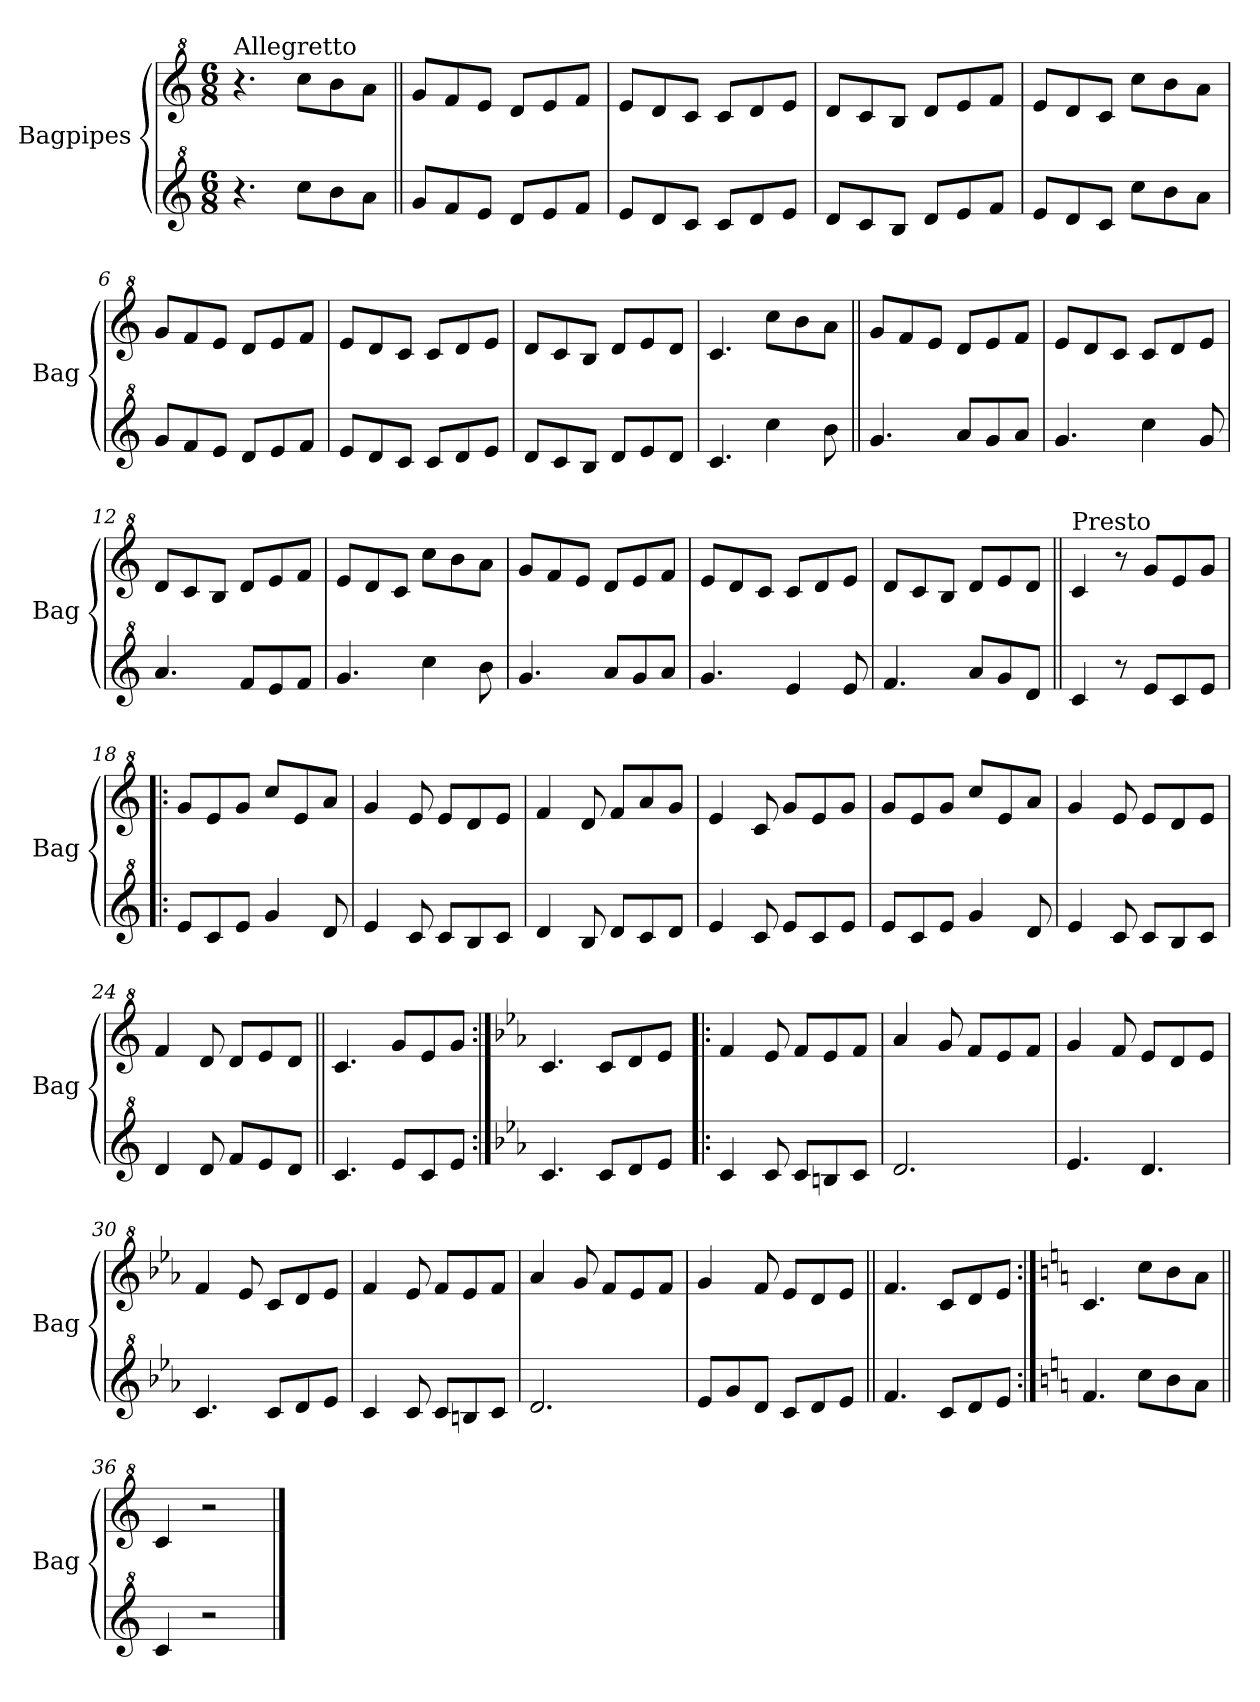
**kern	**kern
*part2	*part1
*staff2	*staff1
*I"Bagpipes	*I"Bagpipes
*I'Bag	*I'Bag
*clefG^2	*clefG^2
*k[]	*k[]
*C:	*C:
*M6/8	*M6/8
=1	=1
!	!LO:TX:a:t=Allegretto
4.r	4.r
8ccc\L	8ccc\L
8bb\	8bb\
8aa\J	8aa\J
=2||	=2||
8gg/L	8gg/L
8ff/	8ff/
8ee/J	8ee/J
8dd/L	8dd/L
8ee/	8ee/
8ff/J	8ff/J
=3	=3
8ee/L	8ee/L
8dd/	8dd/
8cc/J	8cc/J
8cc/L	8cc/L
8dd/	8dd/
8ee/J	8ee/J
=4	=4
8dd/L	8dd/L
8cc/	8cc/
8b/J	8b/J
8dd/L	8dd/L
8ee/	8ee/
8ff/J	8ff/J
=5	=5
8ee/L	8ee/L
8dd/	8dd/
8cc/J	8cc/J
8ccc\L	8ccc\L
8bb\	8bb\
8aa\J	8aa\J
=6	=6
8gg/L	8gg/L
8ff/	8ff/
8ee/J	8ee/J
8dd/L	8dd/L
8ee/	8ee/
8ff/J	8ff/J
=7	=7
8ee/L	8ee/L
8dd/	8dd/
8cc/J	8cc/J
8cc/L	8cc/L
8dd/	8dd/
8ee/J	8ee/J
!!LO:LB:g=z
=8	=8
8dd/L	8dd/L
8cc/	8cc/
8b/J	8b/J
8dd/L	8dd/L
8ee/	8ee/
8dd/J	8dd/J
=9	=9
4.cc/	4.cc/
4ccc\	8ccc\L
.	8bb\
8bb\	8aa\J
=10||	=10||
4.gg/	8gg/L
.	8ff/
.	8ee/J
8aa/L	8dd/L
8gg/	8ee/
8aa/J	8ff/J
=11	=11
4.gg/	8ee/L
.	8dd/
.	8cc/J
4ccc\	8cc/L
.	8dd/
8gg/	8ee/J
=12	=12
4.aa/	8dd/L
.	8cc/
.	8b/J
8ff/L	8dd/L
8ee/	8ee/
8ff/J	8ff/J
=13	=13
4.gg/	8ee/L
.	8dd/
.	8cc/J
4ccc\	8ccc\L
.	8bb\
8bb\	8aa\J
=14	=14
4.gg/	8gg/L
.	8ff/
.	8ee/J
8aa/L	8dd/L
8gg/	8ee/
8aa/J	8ff/J
!!LO:LB:g=z
=15	=15
4.gg/	8ee/L
.	8dd/
.	8cc/J
4ee/	8cc/L
.	8dd/
8ee/	8ee/J
=16	=16
4.ff/	8dd/L
.	8cc/
.	8b/J
8aa/L	8dd/L
8gg/	8ee/
8dd/J	8dd/J
=17||	=17||
!	!LO:TX:a:t=Presto
4cc/	4cc/
8r	8r
8ee/L	8gg/L
8cc/	8ee/
8ee/J	8gg/J
=18!|:	=18!|:
8ee/L	8gg/L
8cc/	8ee/
8ee/J	8gg/J
4gg/	8ccc/L
.	8ee/
8dd/	8aa/J
=19	=19
4ee/	4gg/
8cc/	8ee/
8cc/L	8ee/L
8b/	8dd/
8cc/J	8ee/J
=20	=20
4dd/	4ff/
8b/	8dd/
8dd/L	8ff/L
8cc/	8aa/
8dd/J	8gg/J
=21	=21
4ee/	4ee/
8cc/	8cc/
8ee/L	8gg/L
8cc/	8ee/
8ee/J	8gg/J
!!LO:LB:g=z
=22	=22
8ee/L	8gg/L
8cc/	8ee/
8ee/J	8gg/J
4gg/	8ccc/L
.	8ee/
8dd/	8aa/J
=23	=23
4ee/	4gg/
8cc/	8ee/
8cc/L	8ee/L
8b/	8dd/
8cc/J	8ee/J
=24	=24
4dd/	4ff/
8dd/	8dd/
8ff/L	8dd/L
8ee/	8ee/
8dd/J	8dd/J
=25||	=25||
4.cc/	4.cc/
8ee/L	8gg/L
8cc/	8ee/
8ee/J	8gg/J
=26:|!	=26:|!
*k[b-e-a-]	*k[b-e-a-]
*E-:	*E-:
4.cc/	4.cc/
8cc/L	8cc/L
8dd/	8dd/
8ee-/J	8ee-/J
=27!|:	=27!|:
4cc/	4ff/
8cc/	8ee-/
8cc/L	8ff/L
8bn/	8ee-/
8cc/J	8ff/J
=28	=28
2.dd/	4aa-/
.	8gg/
.	8ff/L
.	8ee-/
.	8ff/J
!!LO:LB:g=z
=29	=29
4.ee-/	4gg/
.	8ff/
4.dd/	8ee-/L
.	8dd/
.	8ee-/J
=30	=30
4.cc/	4ff/
.	8ee-/
8cc/L	8cc/L
8dd/	8dd/
8ee-/J	8ee-/J
=31	=31
4cc/	4ff/
8cc/	8ee-/
8cc/L	8ff/L
8bn/	8ee-/
8cc/J	8ff/J
=32	=32
2.dd/	4aa-/
.	8gg/
.	8ff/L
.	8ee-/
.	8ff/J
=33	=33
8ee-/L	4gg/
8gg/	.
8dd/J	8ff/
8cc/L	8ee-/L
8dd/	8dd/
8ee-/J	8ee-/J
=34||	=34||
4.ff/	4.ff/
8cc/L	8cc/L
8dd/	8dd/
8ee-/J	8ee-/J
=35:|!	=35:|!
*k[]	*k[]
*C:	*C:
4.ff/	4.cc/
8ccc\L	8ccc\L
8bb\	8bb\
8aa\J	8aa\J
=36||	=36||
4cc/	4cc/
2r	2r
==	==
*-	*-
